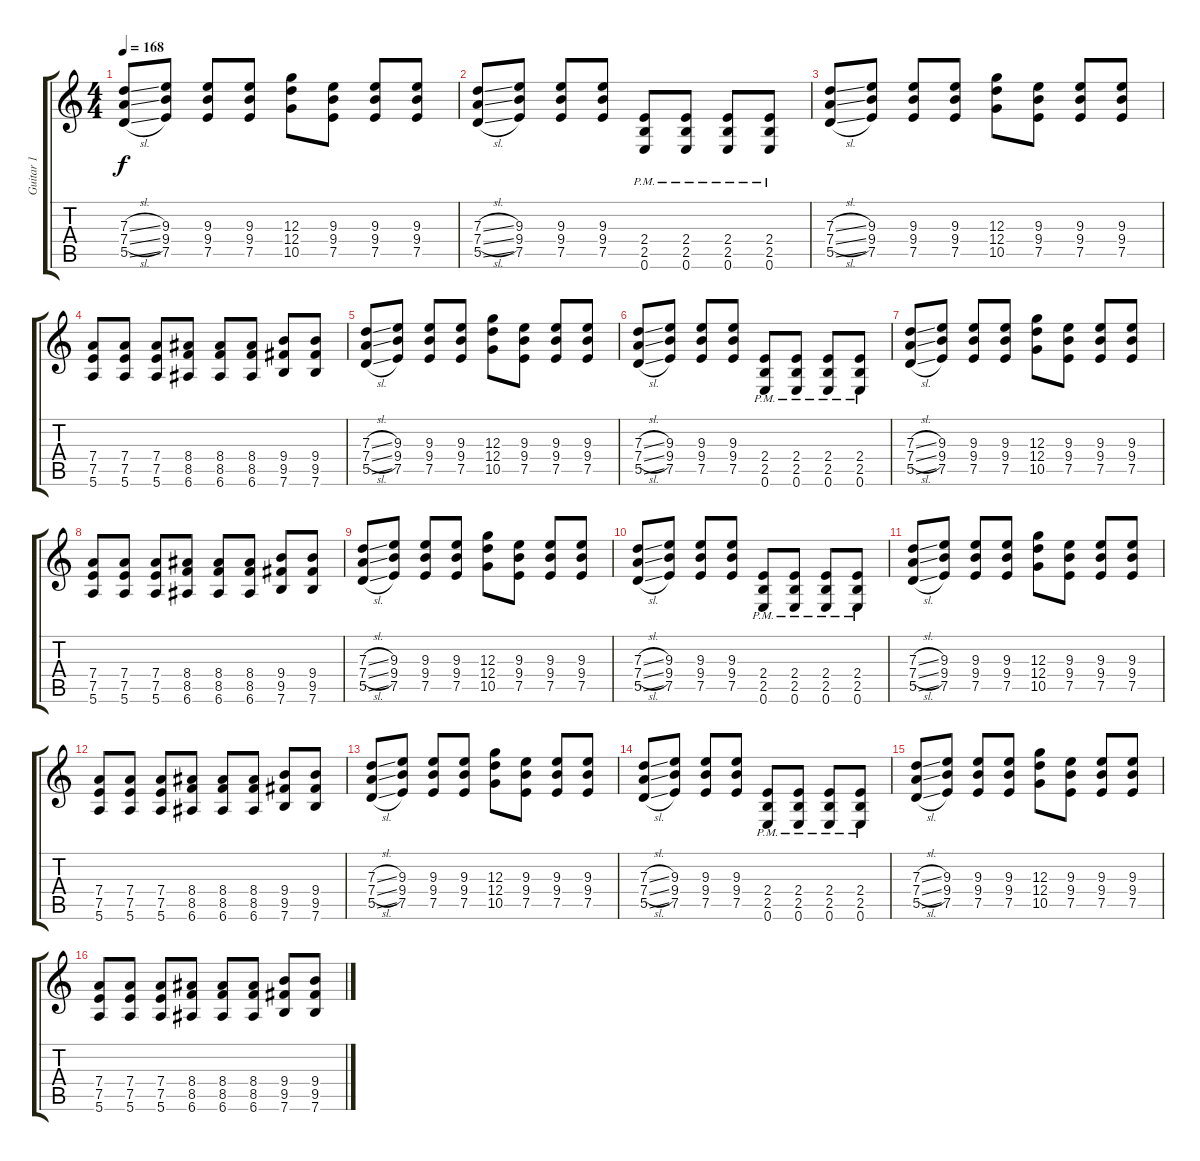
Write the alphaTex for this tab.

\track ("Guitar 1" "Guitar 1") {instrument distortionguitar}
\staff {score tabs}
\tuning (E4 B3 G3 D3 A2 E2) {hide}
\ts (4 4)
\tempo 168
\clef g2
\ks c
(7.3{sl} 7.4{sl} 5.5{sl}).8{dy f} (9.3 9.4 7.5).8 (9.3 9.4 7.5).8 (9.3 9.4 7.5).8 (12.3 12.4 10.5).8 (9.3 9.4 7.5).8 (9.3 9.4 7.5).8 (9.3 9.4 7.5).8 |
(7.3{sl} 7.4{sl} 5.5{sl}).8 (9.3 9.4 7.5).8 (9.3 9.4 7.5).8 (9.3 9.4 7.5).8 (2.4{pm} 2.5{pm} 0.6{pm}).8 (2.4{pm} 2.5{pm} 0.6{pm}).8 (2.4{pm} 2.5{pm} 0.6{pm}).8 (2.4{pm} 2.5{pm} 0.6{pm}).8 |
(7.3{sl} 7.4{sl} 5.5{sl}).8 (9.3 9.4 7.5).8 (9.3 9.4 7.5).8 (9.3 9.4 7.5).8 (12.3 12.4 10.5).8 (9.3 9.4 7.5).8 (9.3 9.4 7.5).8 (9.3 9.4 7.5).8 |
(7.4 7.5 5.6).8 (7.4 7.5 5.6).8 (7.4 7.5 5.6).8 (8.4 8.5 6.6).8 (8.4 8.5 6.6).8 (8.4 8.5 6.6).8 (9.4 9.5 7.6).8 (9.4 9.5 7.6).8 |
(7.3{sl} 7.4{sl} 5.5{sl}).8 (9.3 9.4 7.5).8 (9.3 9.4 7.5).8 (9.3 9.4 7.5).8 (12.3 12.4 10.5).8 (9.3 9.4 7.5).8 (9.3 9.4 7.5).8 (9.3 9.4 7.5).8 |
(7.3{sl} 7.4{sl} 5.5{sl}).8 (9.3 9.4 7.5).8 (9.3 9.4 7.5).8 (9.3 9.4 7.5).8 (2.4{pm} 2.5{pm} 0.6{pm}).8 (2.4{pm} 2.5{pm} 0.6{pm}).8 (2.4{pm} 2.5{pm} 0.6{pm}).8 (2.4{pm} 2.5{pm} 0.6{pm}).8 |
(7.3{sl} 7.4{sl} 5.5{sl}).8 (9.3 9.4 7.5).8 (9.3 9.4 7.5).8 (9.3 9.4 7.5).8 (12.3 12.4 10.5).8 (9.3 9.4 7.5).8 (9.3 9.4 7.5).8 (9.3 9.4 7.5).8 |
(7.4 7.5 5.6).8 (7.4 7.5 5.6).8 (7.4 7.5 5.6).8 (8.4 8.5 6.6).8 (8.4 8.5 6.6).8 (8.4 8.5 6.6).8 (9.4 9.5 7.6).8 (9.4 9.5 7.6).8 |
(7.3{sl} 7.4{sl} 5.5{sl}).8{volume 9} (9.3 9.4 7.5).8 (9.3 9.4 7.5).8 (9.3 9.4 7.5).8 (12.3 12.4 10.5).8 (9.3 9.4 7.5).8 (9.3 9.4 7.5).8 (9.3 9.4 7.5).8 |
(7.3{sl} 7.4{sl} 5.5{sl}).8 (9.3 9.4 7.5).8 (9.3 9.4 7.5).8 (9.3 9.4 7.5).8 (2.4{pm} 2.5{pm} 0.6{pm}).8 (2.4{pm} 2.5{pm} 0.6{pm}).8 (2.4{pm} 2.5{pm} 0.6{pm}).8 (2.4{pm} 2.5{pm} 0.6{pm}).8 |
(7.3{sl} 7.4{sl} 5.5{sl}).8 (9.3 9.4 7.5).8 (9.3 9.4 7.5).8 (9.3 9.4 7.5).8 (12.3 12.4 10.5).8 (9.3 9.4 7.5).8 (9.3 9.4 7.5).8 (9.3 9.4 7.5).8 |
(7.4 7.5 5.6).8 (7.4 7.5 5.6).8 (7.4 7.5 5.6).8 (8.4 8.5 6.6).8 (8.4 8.5 6.6).8 (8.4 8.5 6.6).8 (9.4 9.5 7.6).8 (9.4 9.5 7.6).8 |
(7.3{sl} 7.4{sl} 5.5{sl}).8{volume 0} (9.3 9.4 7.5).8 (9.3 9.4 7.5).8 (9.3 9.4 7.5).8 (12.3 12.4 10.5).8 (9.3 9.4 7.5).8 (9.3 9.4 7.5).8 (9.3 9.4 7.5).8 |
(7.3{sl} 7.4{sl} 5.5{sl}).8 (9.3 9.4 7.5).8 (9.3 9.4 7.5).8 (9.3 9.4 7.5).8 (2.4{pm} 2.5{pm} 0.6{pm}).8 (2.4{pm} 2.5{pm} 0.6{pm}).8 (2.4{pm} 2.5{pm} 0.6{pm}).8 (2.4{pm} 2.5{pm} 0.6{pm}).8 |
(7.3{sl} 7.4{sl} 5.5{sl}).8 (9.3 9.4 7.5).8 (9.3 9.4 7.5).8 (9.3 9.4 7.5).8 (12.3 12.4 10.5).8 (9.3 9.4 7.5).8 (9.3 9.4 7.5).8 (9.3 9.4 7.5).8 |
(7.4 7.5 5.6).8 (7.4 7.5 5.6).8 (7.4 7.5 5.6).8 (8.4 8.5 6.6).8 (8.4 8.5 6.6).8 (8.4 8.5 6.6).8 (9.4 9.5 7.6).8 (9.4 9.5 7.6).8
